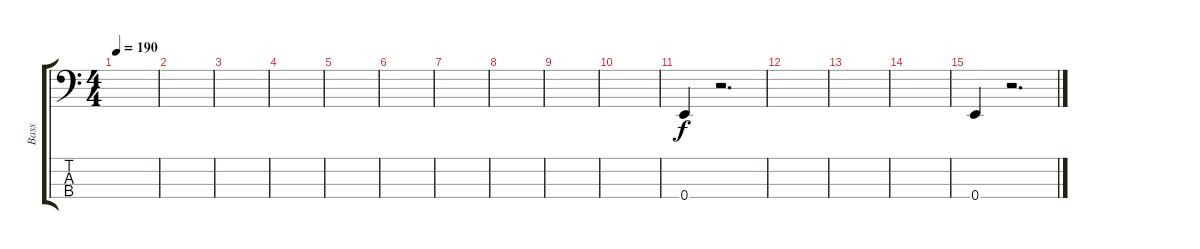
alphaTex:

\track ("Bass" "Bass") {instrument electricbasspick}
\staff {score tabs}
\tuning (G2 D2 A1 E1) {hide}
\ts (4 4)
\tempo 190
\clef f4
\ks c
|
|
|
|
|
|
|
|
|
|
0.4.4 r.2{d} |
|
|
|
0.4.4 r.2{d}
